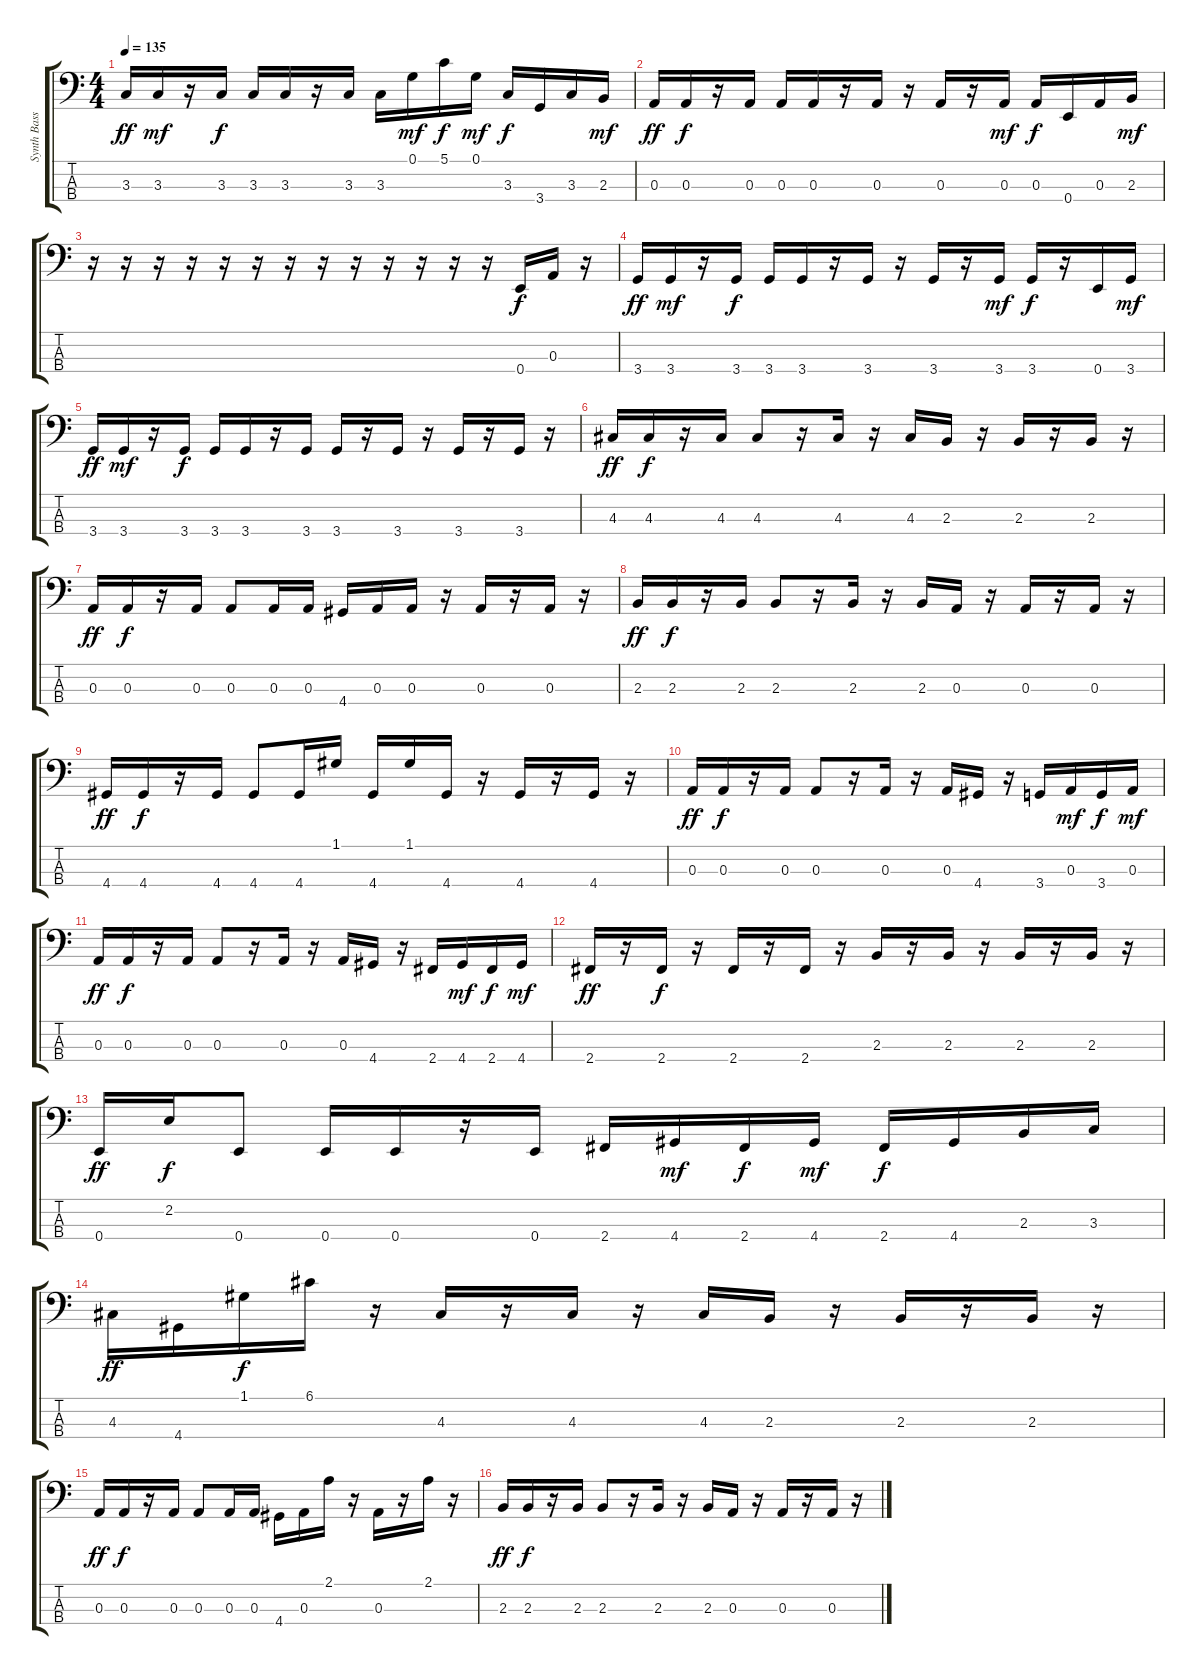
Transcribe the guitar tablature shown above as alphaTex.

\track ("Synth Bass                          " "Synth Bass") {instrument synthbass2}
\staff {score tabs}
\tuning (G2 D2 A1 E1) {hide}
\ts (4 4)
\tempo 135
\clef f4
\ks c
3.3.16{dy ff} 3.3.16{dy mf} r.16 3.3.16{dy f} 3.3.16 3.3.16 r.16 3.3.16 3.3.16 0.1.16{dy mf} 5.1.16{dy f} 0.1.16{dy mf} 3.3.16{dy f} 3.4.16 3.3.16 2.3.16{dy mf} |
0.3.16{dy ff} 0.3.16{dy f} r.16 0.3.16 0.3.16 0.3.16 r.16 0.3.16 r.16 0.3.16 r.16 0.3.16{dy mf} 0.3.16{dy f} 0.4.16 0.3.16 2.3.16{dy mf} |
r.16 r.16 r.16 r.16 r.16 r.16 r.16 r.16 r.16 r.16 r.16 r.16 r.16 0.4.16{dy f} 0.3.16 r.16 |
3.4.16{dy ff} 3.4.16{dy mf} r.16 3.4.16{dy f} 3.4.16 3.4.16 r.16 3.4.16 r.16 3.4.16 r.16 3.4.16{dy mf} 3.4.16{dy f} r.16 0.4.16 3.4.16{dy mf} |
3.4.16{dy ff} 3.4.16{dy mf} r.16 3.4.16{dy f} 3.4.16 3.4.16 r.16 3.4.16 3.4.16 r.16 3.4.16 r.16 3.4.16 r.16 3.4.16 r.16 |
4.3.16{dy ff} 4.3.16{dy f} r.16 4.3.16 4.3.8 r.16 4.3.16 r.16 4.3.16 2.3.16 r.16 2.3.16 r.16 2.3.16 r.16 |
0.3.16{dy ff} 0.3.16{dy f} r.16 0.3.16 0.3.8 0.3.16 0.3.16 4.4.16 0.3.16 0.3.16 r.16 0.3.16 r.16 0.3.16 r.16 |
2.3.16{dy ff} 2.3.16{dy f} r.16 2.3.16 2.3.8 r.16 2.3.16 r.16 2.3.16 0.3.16 r.16 0.3.16 r.16 0.3.16 r.16 |
4.4.16{dy ff} 4.4.16{dy f} r.16 4.4.16 4.4.8 4.4.16 1.1.16 4.4.16 1.1.16 4.4.16 r.16 4.4.16 r.16 4.4.16 r.16 |
0.3.16{dy ff} 0.3.16{dy f} r.16 0.3.16 0.3.8 r.16 0.3.16 r.16 0.3.16 4.4.16 r.16 3.4.16 0.3.16{dy mf} 3.4.16{dy f} 0.3.16{dy mf} |
0.3.16{dy ff} 0.3.16{dy f} r.16 0.3.16 0.3.8 r.16 0.3.16 r.16 0.3.16 4.4.16 r.16 2.4.16 4.4.16{dy mf} 2.4.16{dy f} 4.4.16{dy mf} |
2.4.16{dy ff} r.16 2.4.16{dy f} r.16 2.4.16 r.16 2.4.16 r.16 2.3.16 r.16 2.3.16 r.16 2.3.16 r.16 2.3.16 r.16 |
0.4.16{dy ff} 2.2.16{dy f} 0.4.8 0.4.16 0.4.16 r.16 0.4.16 2.4.16 4.4.16{dy mf} 2.4.16{dy f} 4.4.16{dy mf} 2.4.16{dy f} 4.4.16 2.3.16 3.3.16 |
4.3.16{dy ff} 4.4.16 1.1.16{dy f} 6.1.16 r.16 4.3.16 r.16 4.3.16 r.16 4.3.16 2.3.16 r.16 2.3.16 r.16 2.3.16 r.16 |
0.3.16{dy ff} 0.3.16{dy f} r.16 0.3.16 0.3.8 0.3.16 0.3.16 4.4.16 0.3.16 2.1.16 r.16 0.3.16 r.16 2.1.16 r.16 |
2.3.16{dy ff} 2.3.16{dy f} r.16 2.3.16 2.3.8 r.16 2.3.16 r.16 2.3.16 0.3.16 r.16 0.3.16 r.16 0.3.16 r.16
